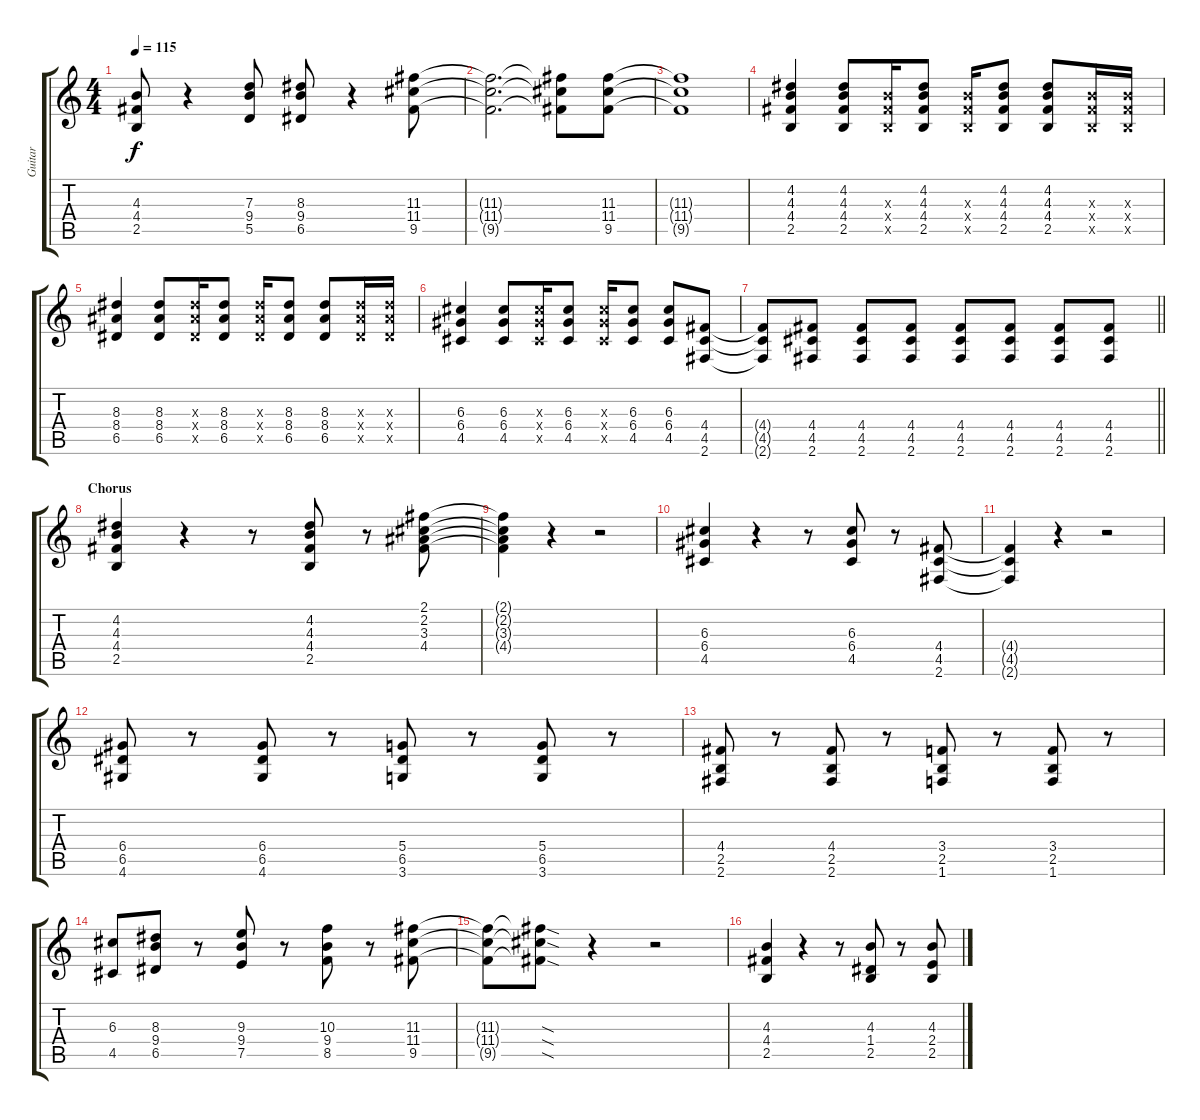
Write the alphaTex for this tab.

\track ("Guitar" "Guitar") {instrument distortionguitar}
\staff {score tabs}
\tuning (E4 B3 G3 D3 A2 E2) {hide}
\ts (4 4)
\tempo 115
\clef g2
\ks c
(4.3 4.4 2.5).8{dy f} r.4 (7.3 9.4 5.5).8 (8.3 9.4 6.5).8 r.4 (11.3 11.4 9.5).8 |
(11.3{t} 11.4{t} 9.5{t}).2{d} (11.3{t} 11.4{t} 9.5{t}).8 (11.3 11.4 9.5).8 |
(11.3{t} 11.4{t} 9.5{t}).1 |
(4.2 4.3 4.4 2.5).4{instrument overdrivenguitar} (4.2 4.3 4.4 2.5).8 (4.3{x} 4.4{x} 2.5{x}).16 (4.2 4.3 4.4 2.5).8 (4.3{x} 4.4{x} 2.5{x}).16 (4.2 4.3 4.4 2.5).8 (4.2 4.3 4.4 2.5).8 (4.3{x} 4.4{x} 2.5{x}).16 (4.3{x} 4.4{x} 2.5{x}).16 |
(8.3 8.4 6.5).4 (8.3 8.4 6.5).8 (8.3{x} 8.4{x} 6.5{x}).16 (8.3 8.4 6.5).8 (8.3{x} 8.4{x} 6.5{x}).16 (8.3 8.4 6.5).8 (8.3 8.4 6.5).8 (8.3{x} 8.4{x} 6.5{x}).16 (8.3{x} 8.4{x} 6.5{x}).16 |
(6.3 6.4 4.5).4 (6.3 6.4 4.5).8 (6.3{x} 6.4{x} 4.5{x}).16 (6.3 6.4 4.5).8 (6.3{x} 6.4{x} 4.5{x}).16 (6.3 6.4 4.5).8 (6.3 6.4 4.5).8 (4.4 4.5 2.6).8 |
\barLineRight lightlight
(4.4{t} 4.5{t} 2.6{t}).8 (4.4 4.5 2.6).8 (4.4 4.5 2.6).8 (4.4 4.5 2.6).8 (4.4 4.5 2.6).8 (4.4 4.5 2.6).8 (4.4 4.5 2.6).8 (4.4 4.5 2.6).8 |
\section ("" "Chorus")
(4.2 4.3 4.4 2.5).4{volume 13 instrument distortionguitar} r.4 r.8 (4.2 4.3 4.4 2.5).8 r.8 (2.1 2.2 3.3 4.4).8 |
(2.1{t} 2.2{t} 3.3{t} 4.4{t}).4 r.4 r.2 |
(6.3 6.4 4.5).4 r.4 r.8 (6.3 6.4 4.5).8 r.8 (4.4 4.5 2.6).8 |
(4.4{t} 4.5{t} 2.6{t}).4 r.4 r.2 |
(6.4 6.5 4.6).8 r.8 (6.4 6.5 4.6).8 r.8 (5.4 6.5 3.6).8 r.8 (5.4 6.5 3.6).8 r.8 |
(4.4 2.5 2.6).8 r.8 (4.4 2.5 2.6).8 r.8 (3.4 2.5 1.6).8 r.8 (3.4 2.5 1.6).8 r.8 |
(6.3 4.5).8 (8.3 9.4 6.5).8 r.8 (9.3 9.4 7.5).8 r.8 (10.3 9.4 8.5).8 r.8 (11.3 11.4 9.5).8 |
(11.3{t} 11.4{t} 9.5{t}).8 (11.3{sod t} 11.4{sod t} 9.5{sod t}).8 r.4 r.2 |
(4.3 4.4 2.5).4 r.4 r.8 (4.3 1.4 2.5).8 r.8 (4.3 2.4 2.5).8
